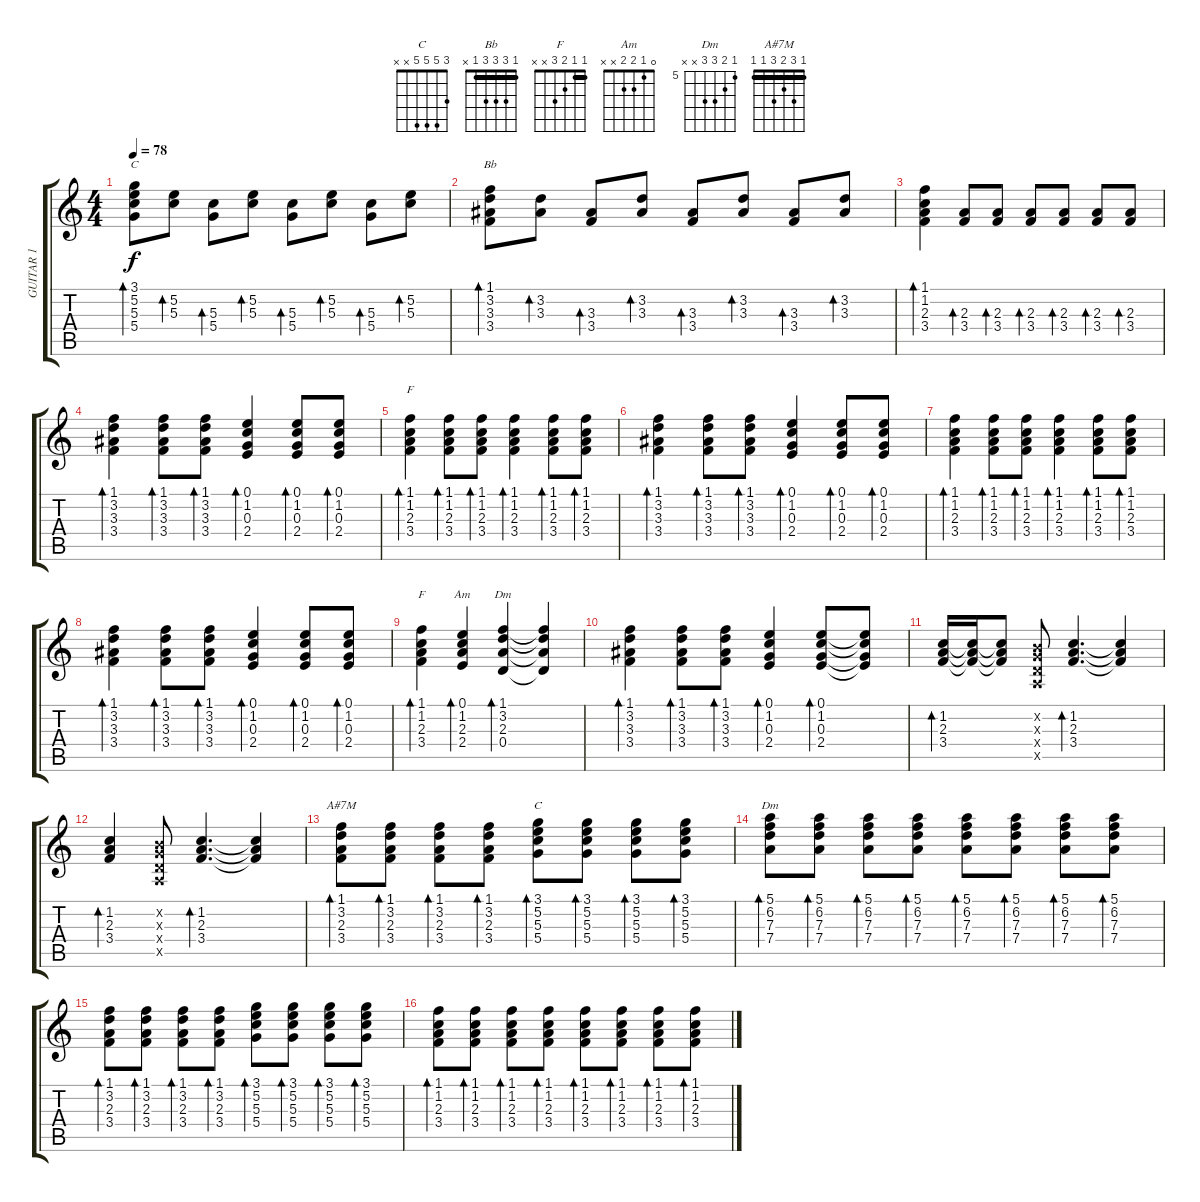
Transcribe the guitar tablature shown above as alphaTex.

\track ("GUITAR 1" "GUITAR 1") {instrument overdrivenguitar}
\staff {score tabs}
\tuning (E4 B3 G3 D3 A2 E2) {hide}
\chord ("C" 0 1 0 2 3 x)
\chord ("Bb" 1 3 3 3 1 x) {barre 1}
\chord ("F" 1 1 2 3 3 1) {barre 1}
\chord ("F" 1 1 2 3 x x) {barre 1}
\chord ("Am" 0 1 2 2 x x)
\chord ("Dm" 1 3 2 0 x x)
\chord ("A#7M" 1 3 2 3 1 1) {barre 1}
\chord ("C" 3 5 5 5 x x)
\chord ("Dm" 5 6 7 7 x x) {firstfret 5}
\ts (4 4)
\tempo 78
\clef g2
\ks c
(3.1 5.2 5.3 5.4).8{bd 60 ch "C" dy f} (5.2 5.3).8{bd 60} (5.3 5.4).8{bd 60} (5.2 5.3).8{bd 60} (5.3 5.4).8{bd 60} (5.2 5.3).8{bd 60} (5.3 5.4).8{bd 60} (5.2 5.3).8{bd 60} |
(1.1 3.2 3.3 3.4).8{bd 60 ch "Bb"} (3.2 3.3).8{bd 60} (3.3 3.4).8{bd 60} (3.2 3.3).8{bd 60} (3.3 3.4).8{bd 60} (3.2 3.3).8{bd 60} (3.3 3.4).8{bd 60} (3.2 3.3).8{bd 60} |
(1.1 1.2 2.3 3.4).4{bd 240} (2.3 3.4).8{bd 60} (2.3 3.4).8{bd 60} (2.3 3.4).8{bd 60} (2.3 3.4).8{bd 60} (2.3 3.4).8{bd 60} (2.3 3.4).8{bd 60} |
(1.1 3.2 3.3 3.4).4{bd 60} (1.1 3.2 3.3 3.4).8{bd 60} (1.1 3.2 3.3 3.4).8{bd 60} (0.1 1.2 0.3 2.4).4{bd 60} (0.1 1.2 0.3 2.4).8{bd 60} (0.1 1.2 0.3 2.4).8{bd 60} |
(1.1 1.2 2.3 3.4).4{bd 60 ch "F"} (1.1 1.2 2.3 3.4).8{bd 60} (1.1 1.2 2.3 3.4).8{bd 60} (1.1 1.2 2.3 3.4).4{bd 60} (1.1 1.2 2.3 3.4).8{bd 60} (1.1 1.2 2.3 3.4).8{bd 60} |
(1.1 3.2 3.3 3.4).4{bd 60} (1.1 3.2 3.3 3.4).8{bd 60} (1.1 3.2 3.3 3.4).8{bd 60} (0.1 1.2 0.3 2.4).4{bd 60} (0.1 1.2 0.3 2.4).8{bd 60} (0.1 1.2 0.3 2.4).8{bd 60} |
(1.1 1.2 2.3 3.4).4{bd 60} (1.1 1.2 2.3 3.4).8{bd 60} (1.1 1.2 2.3 3.4).8{bd 60} (1.1 1.2 2.3 3.4).4{bd 60} (1.1 1.2 2.3 3.4).8{bd 60} (1.1 1.2 2.3 3.4).8{bd 60} |
(1.1 3.2 3.3 3.4).4{bd 60} (1.1 3.2 3.3 3.4).8{bd 60} (1.1 3.2 3.3 3.4).8{bd 60} (0.1 1.2 0.3 2.4).4{bd 60} (0.1 1.2 0.3 2.4).8{bd 60} (0.1 1.2 0.3 2.4).8{bd 60} |
(1.1 1.2 2.3 3.4).4{bd 60 ch "F"} (0.1 1.2 2.3 2.4).4{bd 60 ch "Am"} (1.1 3.2 2.3 0.4).4{bd 60 ch "Dm"} (1.1{t} 3.2{t} 2.3{t} 0.4{t}).4 |
(1.1 3.2 3.3 3.4).4{bd 60} (1.1 3.2 3.3 3.4).8{bd 60} (1.1 3.2 3.3 3.4).8{bd 60} (0.1 1.2 0.3 2.4).4{bd 60} (0.1 1.2 0.3 2.4).8{bd 60} (0.1{t} 1.2{t} 0.3{t} 2.4{t}).8 |
(1.2 2.3 3.4).16{bd 60 volume 10 instrument overdrivenguitar} (1.2{t} 2.3{t} 3.4{t}).16 (1.2{t} 2.3{t} 3.4{t}).8 (0.2{x} 0.3{x} 0.4{x} 0.5{x}).8 (1.2 2.3 3.4).4{d bd 60} (1.2{t} 2.3{t} 3.4{t}).4 |
(1.2 2.3 3.4).4{bd 60} (0.2{x} 0.3{x} 0.4{x} 0.5{x}).8 (1.2 2.3 3.4).4{d bd 60} (1.2{t} 2.3{t} 3.4{t}).4 |
(1.1 3.2 2.3 3.4).8{bd 60 ch "A#7M" volume 7 instrument acousticguitarsteel} (1.1 3.2 2.3 3.4).8{bd 60} (1.1 3.2 2.3 3.4).8{bd 60} (1.1 3.2 2.3 3.4).8{bd 60} (3.1 5.2 5.3 5.4).8{bd 60 ch "C"} (3.1 5.2 5.3 5.4).8{bd 60} (3.1 5.2 5.3 5.4).8{bd 60} (3.1 5.2 5.3 5.4).8{bd 60} |
(5.1 6.2 7.3 7.4).8{bd 60 ch "Dm"} (5.1 6.2 7.3 7.4).8{bd 60} (5.1 6.2 7.3 7.4).8{bd 60} (5.1 6.2 7.3 7.4).8{bd 60} (5.1 6.2 7.3 7.4).8{bd 60} (5.1 6.2 7.3 7.4).8{bd 60} (5.1 6.2 7.3 7.4).8{bd 60} (5.1 6.2 7.3 7.4).8{bd 60} |
(1.1 3.2 2.3 3.4).8{bd 60 volume 6 instrument acousticguitarsteel} (1.1 3.2 2.3 3.4).8{bd 60} (1.1 3.2 2.3 3.4).8{bd 60} (1.1 3.2 2.3 3.4).8{bd 60} (3.1 5.2 5.3 5.4).8{bd 60} (3.1 5.2 5.3 5.4).8{bd 60} (3.1 5.2 5.3 5.4).8{bd 60} (3.1 5.2 5.3 5.4).8{bd 60} |
(1.1 1.2 2.3 3.4).8{bd 60} (1.1 1.2 2.3 3.4).8{bd 60} (1.1 1.2 2.3 3.4).8{bd 60} (1.1 1.2 2.3 3.4).8{bd 60} (1.1 1.2 2.3 3.4).8{bd 60} (1.1 1.2 2.3 3.4).8{bd 60} (1.1 1.2 2.3 3.4).8{bd 60} (1.1 1.2 2.3 3.4).8{bd 60}
